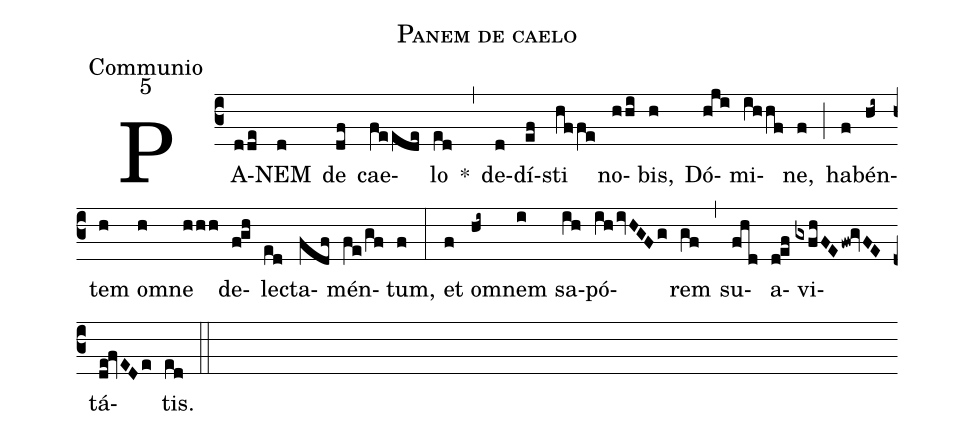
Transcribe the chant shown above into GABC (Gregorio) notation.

name:Panem de caelo;
office-part:Communio;
mode:5;
%%
(c3) PA(dde)NEM(d) de(df) cae(feede)lo(ed) *(,) de(d)dí(ef)sti(hffe) no(hhi)bis,(h) Dó(hji)mi(ihhf)ne,(f) (;) ha(f)bén(hi~)tem(h) o(h)mne(hhh) de(f!gh)lec(ed)ta(fdf)mén(fe/gf)tum,(f) (:) et(f) o(hi~)mnem(i) sa(ih)pó(ih/ivHGFg)rem(gf) (,) su(fhd)a(d!ef)vi(gxfhFEfw!gvFE)tá(de!fvEDe)tis.(ed) (::)
